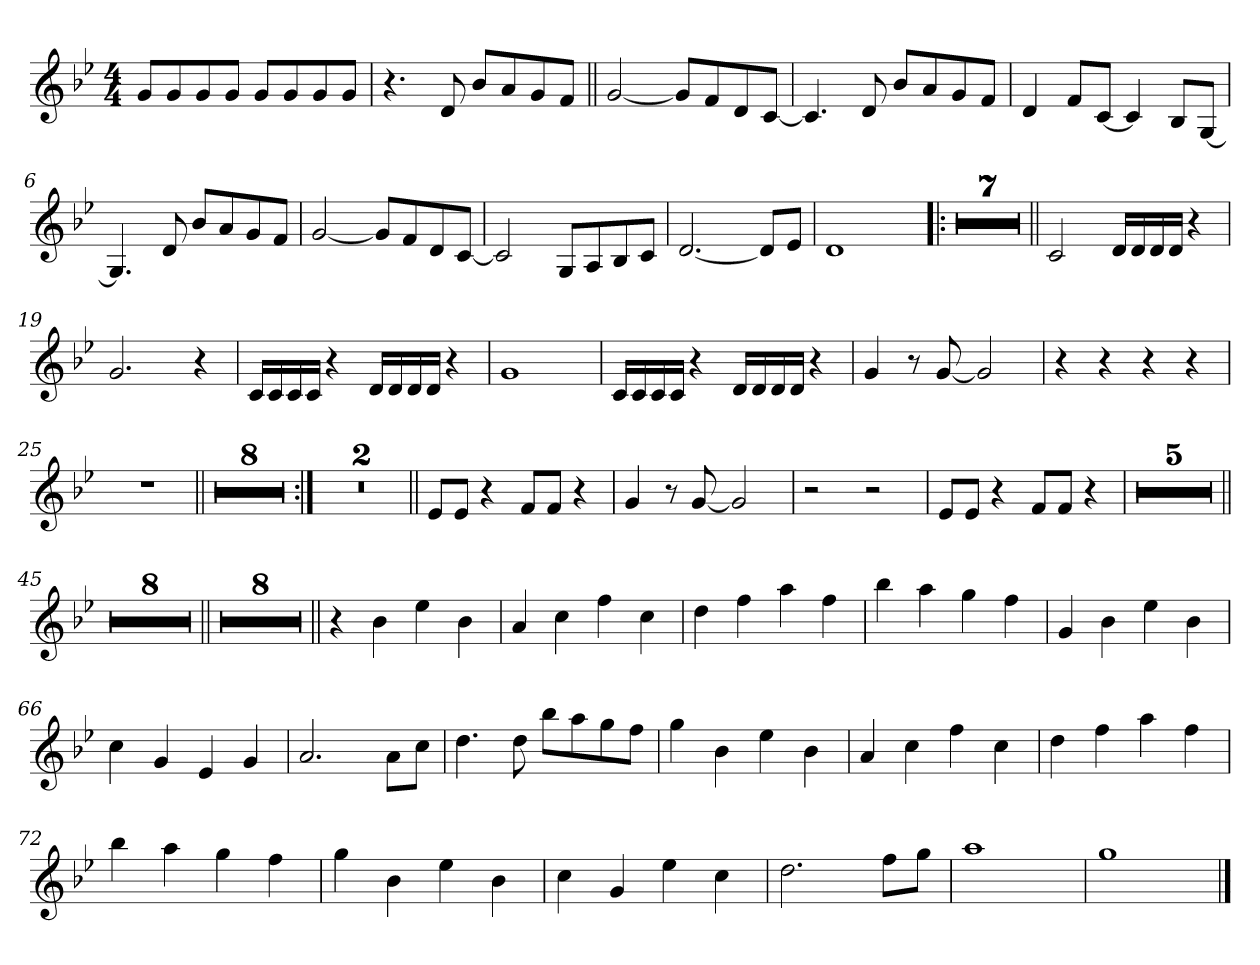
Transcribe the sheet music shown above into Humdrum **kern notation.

**kern
*part1
*staff1
!!LO:PB:g=z
*clefG2
*k[b-e-]
*B-:
*M4/4
*MM81
=1
8gi/L
8gi/
8gi/
8gi/J
8gi/L
8gi/
8gi/
8gi/J
=2
4.r
8di/
8b-i/L
8ai/
8gi/
8fi/J
=3||
[<2gi/
8gi/L]
8fi/
8di/
[<8ci/J
=4
4.ci/]
8di/
8b-i/L
8ai/
8gi/
8fi/J
=5
4di/
8fi/L
[<8ci/J
4ci/]
8B-i/L
[<8Gi/J
!!LO:LB:g=z
=6
4.Gi/]
8di/
8b-i/L
8ai/
8gi/
8fi/J
=7
[<2gi/
8gi/L]
8fi/
8di/
[<8ci/J
=8
2ci/]
8Gi/L
8Ai/
8B-i/
8ci/J
=9
[<2.di/
8di/L]
8e-i/J
=10
1di
=11!|:
1r
=12
1r
!!LO:LB:g=z
=13
1r
=14
1r
=15
1r
=16
1r
=17
1r
=18||
2ci/
16di/LL
16di/
16di/
16di/JJ
4r
=19
2.gi/
4r
=20
16ci/LL
16ci/
16ci/
16ci/JJ
4r
16di/LL
16di/
16di/
16di/JJ
4r
!!LO:LB:g=z
=21
1gi
=22
16ci/LL
16ci/
16ci/
16ci/JJ
4r
16di/LL
16di/
16di/
16di/JJ
4r
=23
4gi/
8r
[<8gi/
2gi/]
=24
4r
4r
4r
4r
=25
1r
=26||
1r
=27
1r
=28
1r
!!LO:LB:g=z
=29
1r
=30
1r
=31
1r
=32
1r
=33
1r
=34:|!
1r
=35
1r
=36||
8e-i/L
8e-i/J
4r
8fi/L
8fi/J
4r
=37
4gi/
8r
[<8gi/
2gi/]
!!LO:LB:g=z
=38
2r
2r
=39
8e-i/L
8e-i/J
4r
8fi/L
8fi/J
4r
=40
1r
=41
1r
=42
1r
=43
1r
=44
1r
=45||
1r
=46
1r
!!LO:LB:g=z
=47
1r
=48
1r
=49
1r
=50
1r
=51
1r
=52
1r
=53||
1r
=54
1r
=55
1r
=56
1r
=57
1r
!!LO:LB:g=z
=58
1r
=59
1r
=60
1r
=61||
4r
4b-i\
4ee-i\
4b-i\
=62
4ai/
4cci\
4ffi\
4cci\
=63
4ddi\
4ffi\
4aai\
4ffi\
=64
4bb-i\
4aai\
4ggi\
4ffi\
!!LO:LB:g=z
=65
4gi/
4b-i\
4ee-i\
4b-i\
=66
4cci\
4gi/
4e-i/
4gi/
=67
2.ai/
8ai\L
8cci\J
=68
4.ddi\
8ddi\
8bb-i\L
8aai\
8ggi\
8ffi\J
=69
4ggi\
4b-i\
4ee-i\
4b-i\
=70
4ai/
4cci\
4ffi\
4cci\
!!LO:LB:g=z
=71
4ddi\
4ffi\
4aai\
4ffi\
=72
4bb-i\
4aai\
4ggi\
4ffi\
=73
4ggi\
4b-i\
4ee-i\
4b-i\
=74
4cci\
4gi/
4ee-i\
4cci\
=75
2.ddi\
8ffi\L
8ggi\J
=76
1aai
=77
1ggi
==
*-
